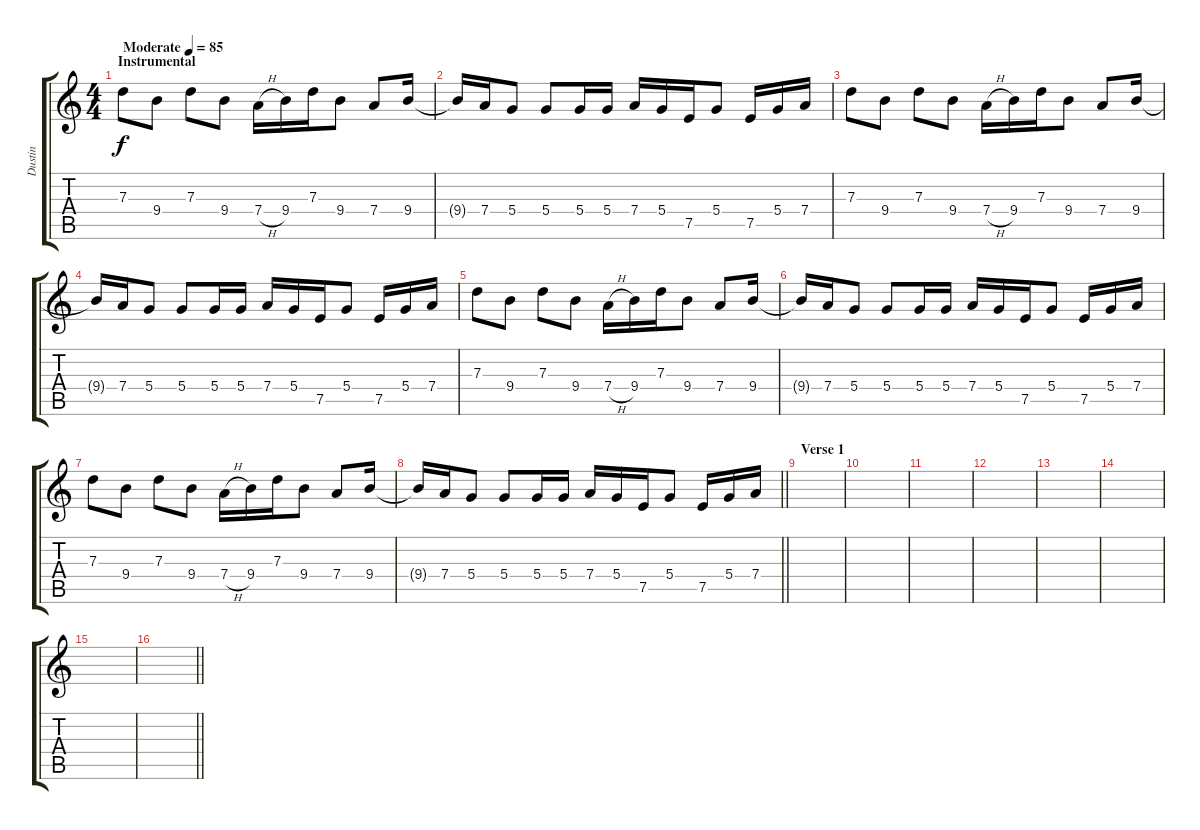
\track ("Dustin" "Dustin") {instrument electricguitarjazz}
\staff {score tabs}
\tuning (E4 B3 G3 D3 A2 E2) {hide}
\ts (4 4)
\section ("" "Instrumental")
\tempo (85 "Moderate")
\clef g2
\ks c
7.3.8{dy f instrument electricguitarjazz} 9.4.8 7.3.8 9.4.8 7.4{h}.16 9.4.16 7.3.16 9.4.8 7.4.8 9.4.16 |
9.4{t}.16 7.4.16 5.4.8 5.4.8 5.4.16 5.4.16 7.4.16 5.4.16 7.5.16 5.4.8 7.5.16 5.4.16 7.4.16 |
7.3.8 9.4.8 7.3.8 9.4.8 7.4{h}.16 9.4.16 7.3.16 9.4.8 7.4.8 9.4.16 |
9.4{t}.16 7.4.16 5.4.8 5.4.8 5.4.16 5.4.16 7.4.16 5.4.16 7.5.16 5.4.8 7.5.16 5.4.16 7.4.16 |
7.3.8 9.4.8 7.3.8 9.4.8 7.4{h}.16 9.4.16 7.3.16 9.4.8 7.4.8 9.4.16 |
9.4{t}.16 7.4.16 5.4.8 5.4.8 5.4.16 5.4.16 7.4.16 5.4.16 7.5.16 5.4.8 7.5.16 5.4.16 7.4.16 |
7.3.8 9.4.8 7.3.8 9.4.8 7.4{h}.16 9.4.16 7.3.16 9.4.8 7.4.8 9.4.16 |
\barLineRight lightlight
9.4{t}.16 7.4.16 5.4.8 5.4.8 5.4.16 5.4.16 7.4.16 5.4.16 7.5.16 5.4.8 7.5.16 5.4.16 7.4.16 |
\section ("" "Verse 1")
|
|
|
|
|
|
|
\barLineRight lightlight
